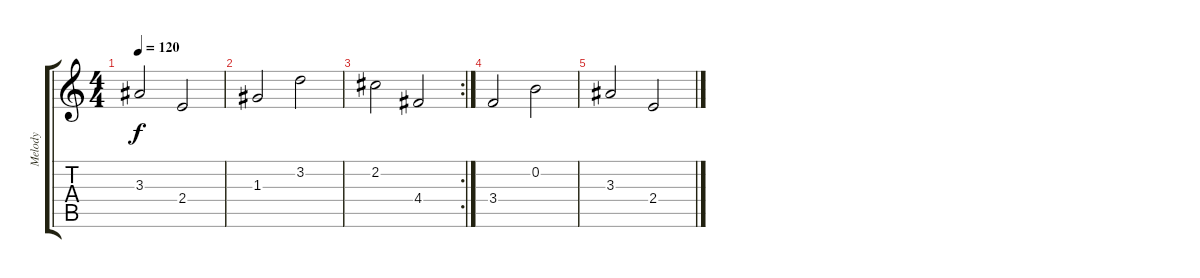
\track ("Melody" "Melody") {instrument electricguitarmuted}
\staff {score tabs}
\tuning (E4 B3 G3 D3 A2 E2) {hide}
\ts (4 4)
\tempo 120
\clef g2
\ks c
3.3.2{dy f} 2.4.2 |
1.3.2 3.2.2 |
\rc 2
2.2.2 4.4.2 |
3.4.2{volume 0} 0.2.2 |
3.3.2 2.4.2
